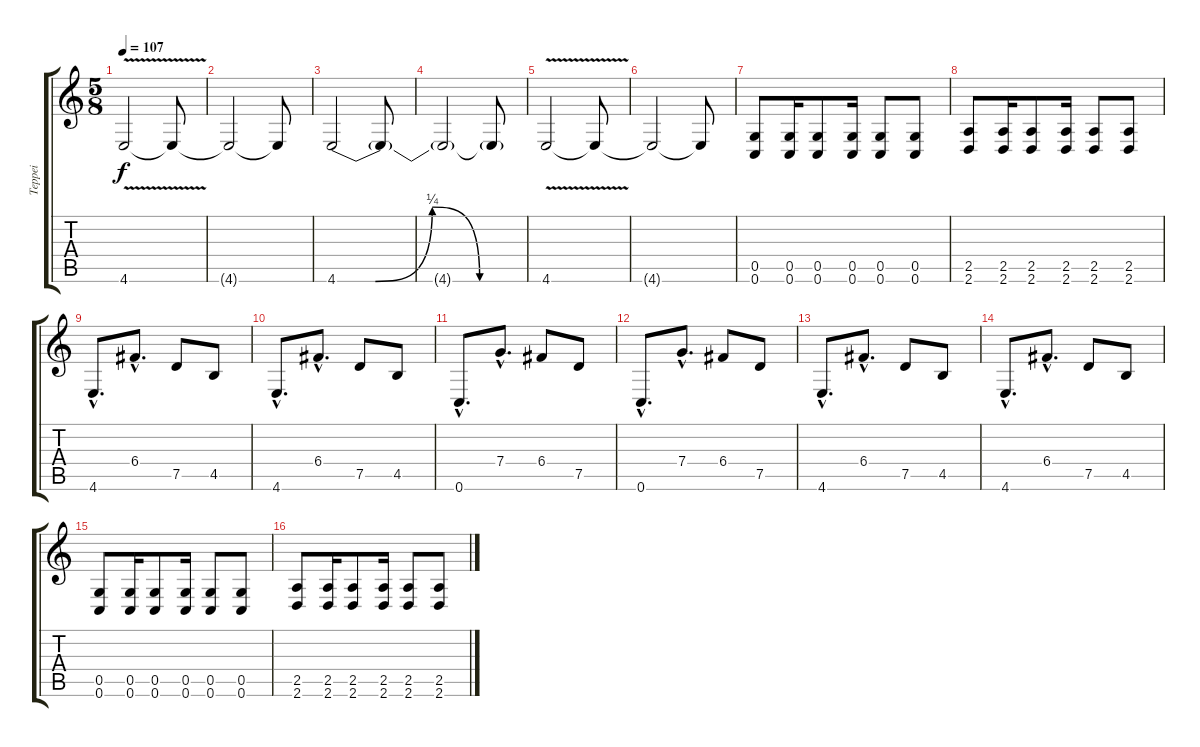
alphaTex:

\track ("Teppei" "Teppei") {instrument distortionguitar}
\staff {score tabs}
\tuning (D4 A3 F3 C3 G2 C2) {hide}
\ts (5 8)
\tempo 107
\clef g2
\ks c
4.6{v}.2{dy f} 4.6{t}.8 |
4.6{t}.2 4.6{t}.8 |
4.6{be (custom 0 0 12 0 30 1 45 0 60 0)}.2 4.6{t}.8 |
4.6{t}.2 4.6{t}.8 |
4.6{v}.2 4.6{t}.8 |
4.6{t}.2 4.6{t}.8 |
(0.5 0.6).8 (0.5 0.6).16 (0.5 0.6).8 (0.5 0.6).16 (0.5 0.6).8 (0.5 0.6).8 |
(2.5 2.6).8 (2.5 2.6).16 (2.5 2.6).8 (2.5 2.6).16 (2.5 2.6).8 (2.5 2.6).8 |
4.6{hac}.8{d} 6.4{hac}.8{d} 7.5.8 4.5.8 |
4.6{hac}.8{d} 6.4{hac}.8{d} 7.5.8 4.5.8 |
0.6{hac}.8{d} 7.4{hac}.8{d} 6.4.8 7.5.8 |
0.6{hac}.8{d} 7.4{hac}.8{d} 6.4.8 7.5.8 |
4.6{hac}.8{d} 6.4{hac}.8{d} 7.5.8 4.5.8 |
4.6{hac}.8{d} 6.4{hac}.8{d} 7.5.8 4.5.8 |
(0.5 0.6).8 (0.5 0.6).16 (0.5 0.6).8 (0.5 0.6).16 (0.5 0.6).8 (0.5 0.6).8 |
(2.5 2.6).8 (2.5 2.6).16 (2.5 2.6).8 (2.5 2.6).16 (2.5 2.6).8 (2.5 2.6).8
